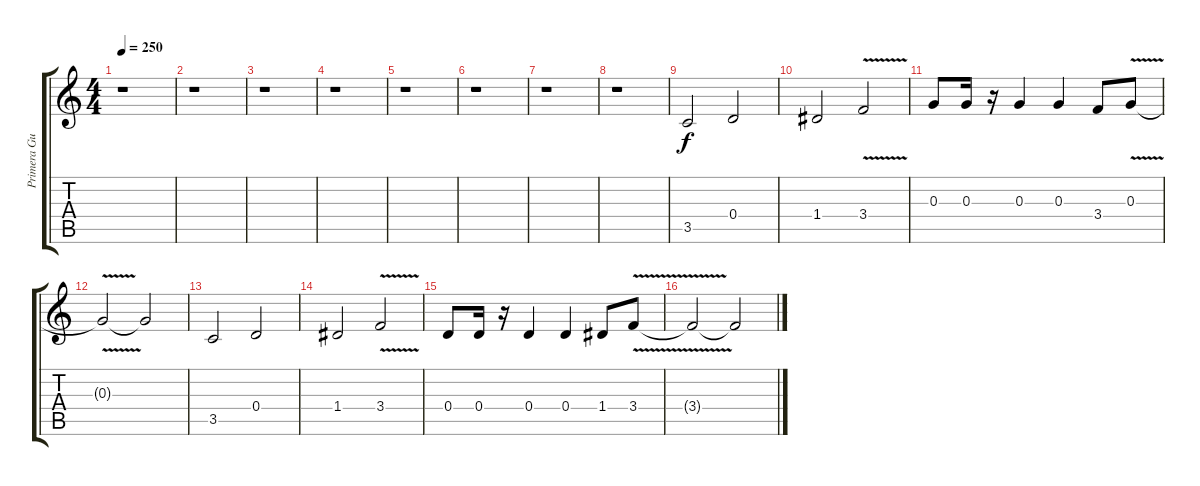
\track ("Primera Guitarra" "Primera Gu") {instrument guitarharmonics}
\staff {score tabs}
\tuning (E4 B3 G3 D3 A2 E2) {hide}
\ts (4 4)
\tempo 250
\clef g2
\ks c
r.1{dy f} |
r.1 |
r.1 |
r.1 |
r.1 |
r.1 |
r.1 |
r.1 |
3.5.2 0.4.2 |
1.4.2 3.4{v}.2 |
0.3.8 0.3.16 r.16 0.3.4 0.3.4 3.4.8 0.3{v}.8 |
0.3{t}.2 0.3{t}.2 |
3.5.2 0.4.2 |
1.4.2 3.4{v}.2 |
0.4.8 0.4.16 r.16 0.4.4 0.4.4 1.4.8 3.4{v}.8 |
3.4{t}.2 3.4{t}.2
